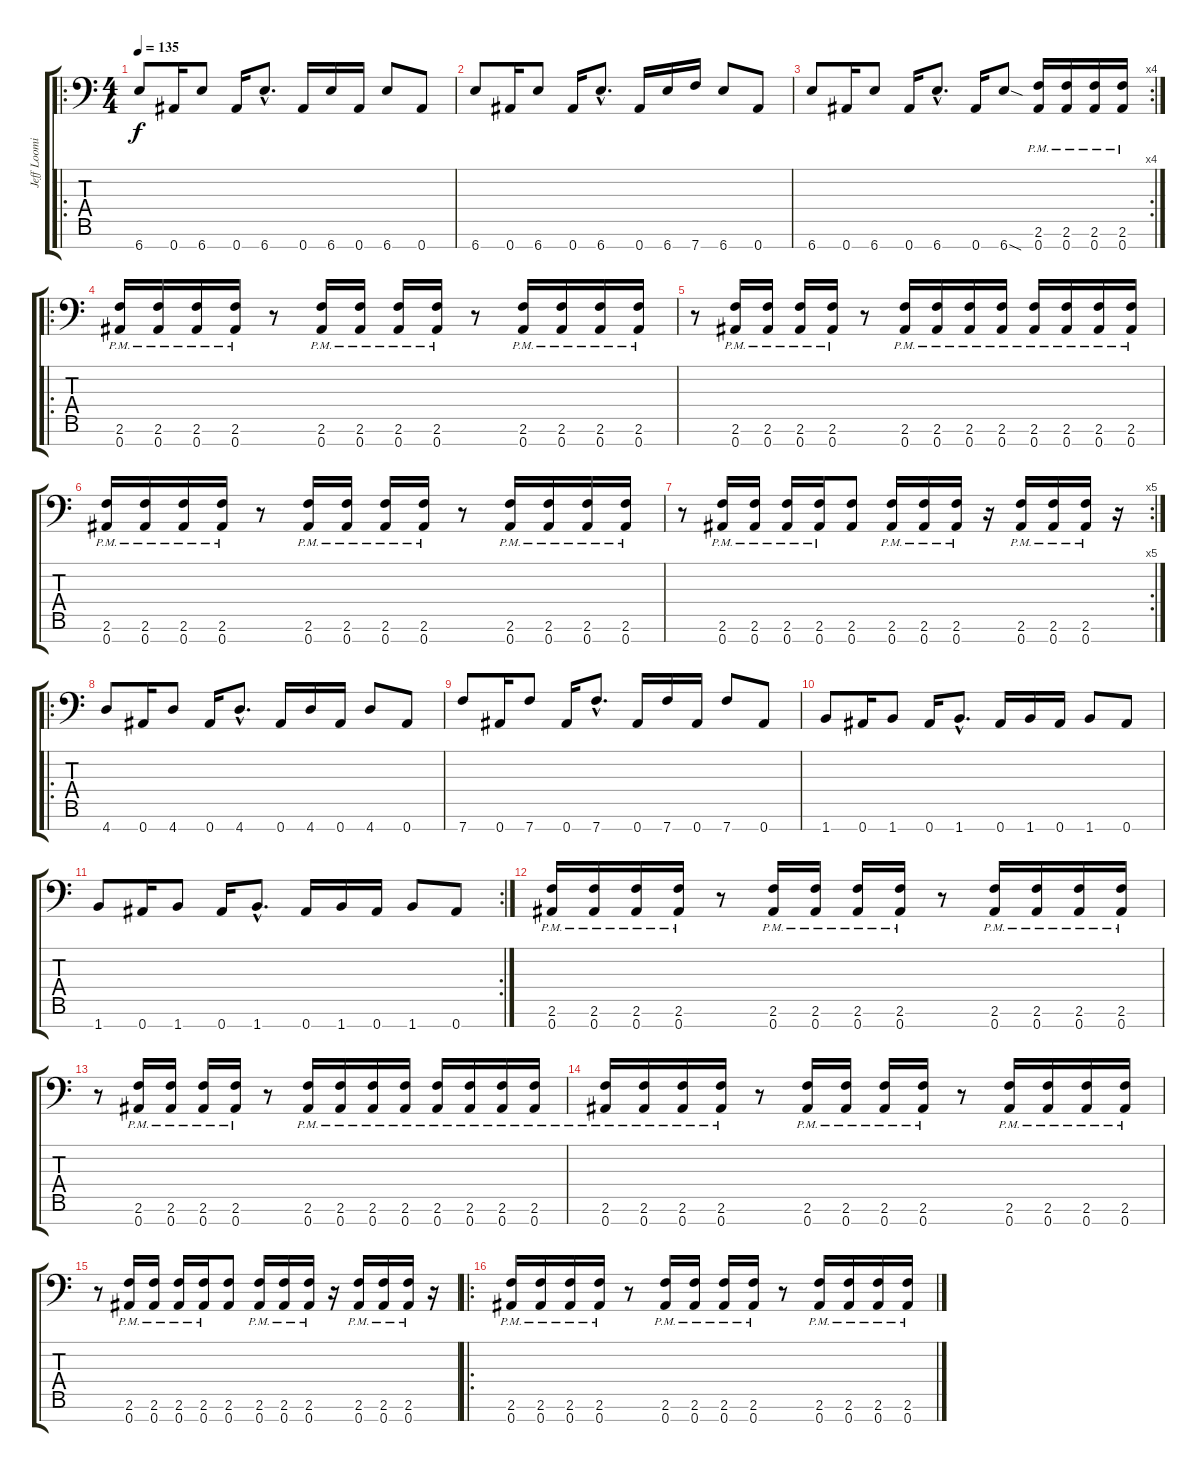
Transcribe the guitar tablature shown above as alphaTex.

\track ("Jeff Loomis Rhythm" "Jeff Loomi") {instrument distortionguitar}
\staff {score tabs}
\tuning (Eb4 Bb3 Gb3 Db3 Ab2 Eb2 Bb1) {hide}
\ro
\ts (4 4)
\tempo 135
\clef f4
\ks c
6.7.8{dy f instrument distortionguitar} 0.7.16 6.7.8 0.7.16 6.7{hac}.8{d} 0.7.16 6.7.16 0.7.16 6.7.8 0.7.8 |
6.7.8 0.7.16 6.7.8 0.7.16 6.7{hac}.8{d} 0.7.16 6.7.16 7.7.16 6.7.8 0.7.8 |
\rc 4
6.7.8 0.7.16 6.7.8 0.7.16 6.7{hac}.8{d} 0.7.16 6.7{sod}.8 (2.6{pm} 0.7{pm}).16 (2.6{pm} 0.7{pm}).16 (2.6{pm} 0.7{pm}).16 (2.6{pm} 0.7{pm}).16 |
\ro
(2.6{pm} 0.7{pm}).16 (2.6{pm} 0.7{pm}).16 (2.6{pm} 0.7{pm}).16 (2.6{pm} 0.7{pm}).16 r.8 (2.6{pm} 0.7{pm}).16 (2.6{pm} 0.7{pm}).16 (2.6{pm} 0.7{pm}).16 (2.6{pm} 0.7{pm}).16 r.8 (2.6{pm} 0.7{pm}).16 (2.6{pm} 0.7{pm}).16 (2.6{pm} 0.7{pm}).16 (2.6{pm} 0.7{pm}).16 |
r.8 (2.6{pm} 0.7{pm}).16 (2.6{pm} 0.7{pm}).16 (2.6{pm} 0.7{pm}).16 (2.6{pm} 0.7{pm}).16 r.8 (2.6{pm} 0.7{pm}).16 (2.6{pm} 0.7{pm}).16 (2.6{pm} 0.7{pm}).16 (2.6{pm} 0.7{pm}).16 (2.6{pm} 0.7{pm}).16 (2.6{pm} 0.7{pm}).16 (2.6{pm} 0.7{pm}).16 (2.6{pm} 0.7{pm}).16 |
(2.6{pm} 0.7{pm}).16 (2.6{pm} 0.7{pm}).16 (2.6{pm} 0.7{pm}).16 (2.6{pm} 0.7{pm}).16 r.8 (2.6{pm} 0.7{pm}).16 (2.6{pm} 0.7{pm}).16 (2.6{pm} 0.7{pm}).16 (2.6{pm} 0.7{pm}).16 r.8 (2.6{pm} 0.7{pm}).16 (2.6{pm} 0.7{pm}).16 (2.6{pm} 0.7{pm}).16 (2.6{pm} 0.7{pm}).16 |
\rc 5
r.8 (2.6{pm} 0.7{pm}).16 (2.6{pm} 0.7{pm}).16 (2.6{pm} 0.7{pm}).16 (2.6{pm} 0.7{pm}).16 (2.6 0.7).8 (2.6{pm} 0.7{pm}).16 (2.6{pm} 0.7{pm}).16 (2.6{pm} 0.7{pm}).16 r.16 (2.6{pm} 0.7).16 (2.6{pm} 0.7{pm}).16 (2.6{pm} 0.7{pm}).16 r.16 |
\ro
4.7.8 0.7.16 4.7.8 0.7.16 4.7{hac}.8{d} 0.7.16 4.7.16 0.7.16 4.7.8 0.7.8 |
7.7.8 0.7.16 7.7.8 0.7.16 7.7{hac}.8{d} 0.7.16 7.7.16 0.7.16 7.7.8 0.7.8 |
1.7.8 0.7.16 1.7.8 0.7.16 1.7{hac}.8{d} 0.7.16 1.7.16 0.7.16 1.7.8 0.7.8 |
\rc 2
1.7.8 0.7.16 1.7.8 0.7.16 1.7{hac}.8{d} 0.7.16 1.7.16 0.7.16 1.7.8 0.7.8 |
(2.6{pm} 0.7{pm}).16 (2.6{pm} 0.7{pm}).16 (2.6{pm} 0.7{pm}).16 (2.6{pm} 0.7{pm}).16 r.8 (2.6{pm} 0.7{pm}).16 (2.6{pm} 0.7{pm}).16 (2.6{pm} 0.7{pm}).16 (2.6{pm} 0.7{pm}).16 r.8 (2.6{pm} 0.7{pm}).16 (2.6{pm} 0.7{pm}).16 (2.6{pm} 0.7{pm}).16 (2.6{pm} 0.7{pm}).16 |
r.8 (2.6{pm} 0.7{pm}).16 (2.6{pm} 0.7{pm}).16 (2.6{pm} 0.7{pm}).16 (2.6{pm} 0.7{pm}).16 r.8 (2.6{pm} 0.7{pm}).16 (2.6{pm} 0.7{pm}).16 (2.6{pm} 0.7{pm}).16 (2.6{pm} 0.7{pm}).16 (2.6{pm} 0.7{pm}).16 (2.6{pm} 0.7{pm}).16 (2.6{pm} 0.7{pm}).16 (2.6{pm} 0.7{pm}).16 |
(2.6{pm} 0.7{pm}).16 (2.6{pm} 0.7{pm}).16 (2.6{pm} 0.7{pm}).16 (2.6{pm} 0.7{pm}).16 r.8 (2.6{pm} 0.7{pm}).16 (2.6{pm} 0.7{pm}).16 (2.6{pm} 0.7{pm}).16 (2.6{pm} 0.7{pm}).16 r.8 (2.6{pm} 0.7{pm}).16 (2.6{pm} 0.7{pm}).16 (2.6{pm} 0.7{pm}).16 (2.6{pm} 0.7{pm}).16 |
r.8 (2.6{pm} 0.7{pm}).16 (2.6{pm} 0.7{pm}).16 (2.6{pm} 0.7{pm}).16 (2.6{pm} 0.7{pm}).16 (2.6 0.7).8 (2.6{pm} 0.7{pm}).16 (2.6{pm} 0.7{pm}).16 (2.6{pm} 0.7{pm}).16 r.16 (2.6{pm} 0.7).16 (2.6{pm} 0.7{pm}).16 (2.6{pm} 0.7{pm}).16 r.16 |
\ro
(2.6{pm} 0.7{pm}).16 (2.6{pm} 0.7{pm}).16 (2.6{pm} 0.7{pm}).16 (2.6{pm} 0.7{pm}).16 r.8 (2.6{pm} 0.7{pm}).16 (2.6{pm} 0.7{pm}).16 (2.6{pm} 0.7{pm}).16 (2.6{pm} 0.7{pm}).16 r.8 (2.6{pm} 0.7{pm}).16 (2.6{pm} 0.7{pm}).16 (2.6{pm} 0.7{pm}).16 (2.6{pm} 0.7{pm}).16
